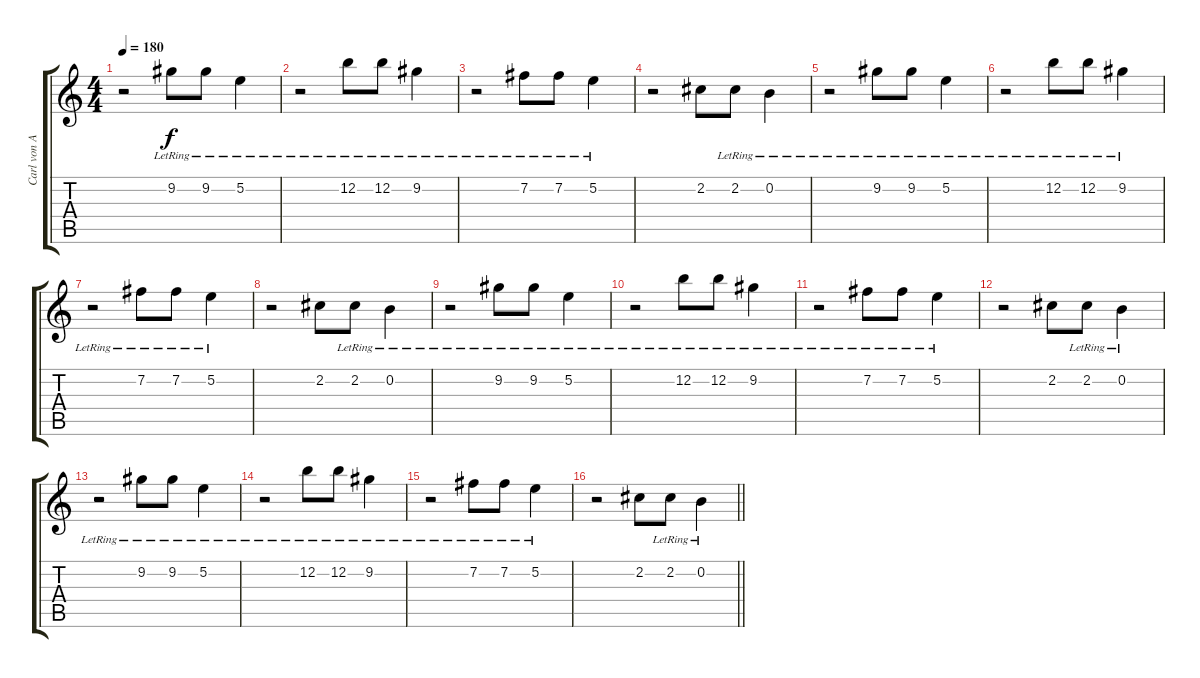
\track ("Carl von Arbin - Lead Guitar" "Carl von A") {instrument electricguitarclean}
\staff {score tabs}
\tuning (E4 B3 G3 D3 A2 E2) {hide}
\ts (4 4)
\tempo 180
\clef g2
\ks c
r.2{dy f} 9.2{lr}.8 9.2{lr}.8 5.2{lr}.4 |
r.2 12.2{lr}.8 12.2{lr}.8 9.2{lr}.4 |
r.2 7.2{lr}.8 7.2{lr}.8 5.2{lr}.4 |
r.2 2.2.8 2.2{lr}.8 0.2{lr}.4 |
r.2 9.2{lr}.8 9.2{lr}.8 5.2{lr}.4 |
r.2 12.2{lr}.8 12.2{lr}.8 9.2{lr}.4 |
r.2 7.2{lr}.8 7.2{lr}.8 5.2{lr}.4 |
r.2 2.2.8 2.2{lr}.8 0.2{lr}.4 |
r.2 9.2{lr}.8 9.2{lr}.8 5.2{lr}.4 |
r.2 12.2{lr}.8 12.2{lr}.8 9.2{lr}.4 |
r.2 7.2{lr}.8 7.2{lr}.8 5.2{lr}.4 |
r.2 2.2.8 2.2{lr}.8 0.2{lr}.4 |
r.2 9.2{lr}.8 9.2{lr}.8 5.2{lr}.4 |
r.2 12.2{lr}.8 12.2{lr}.8 9.2{lr}.4 |
r.2 7.2{lr}.8 7.2{lr}.8 5.2{lr}.4 |
\barLineRight lightlight
r.2 2.2.8 2.2{lr}.8 0.2{lr}.4
